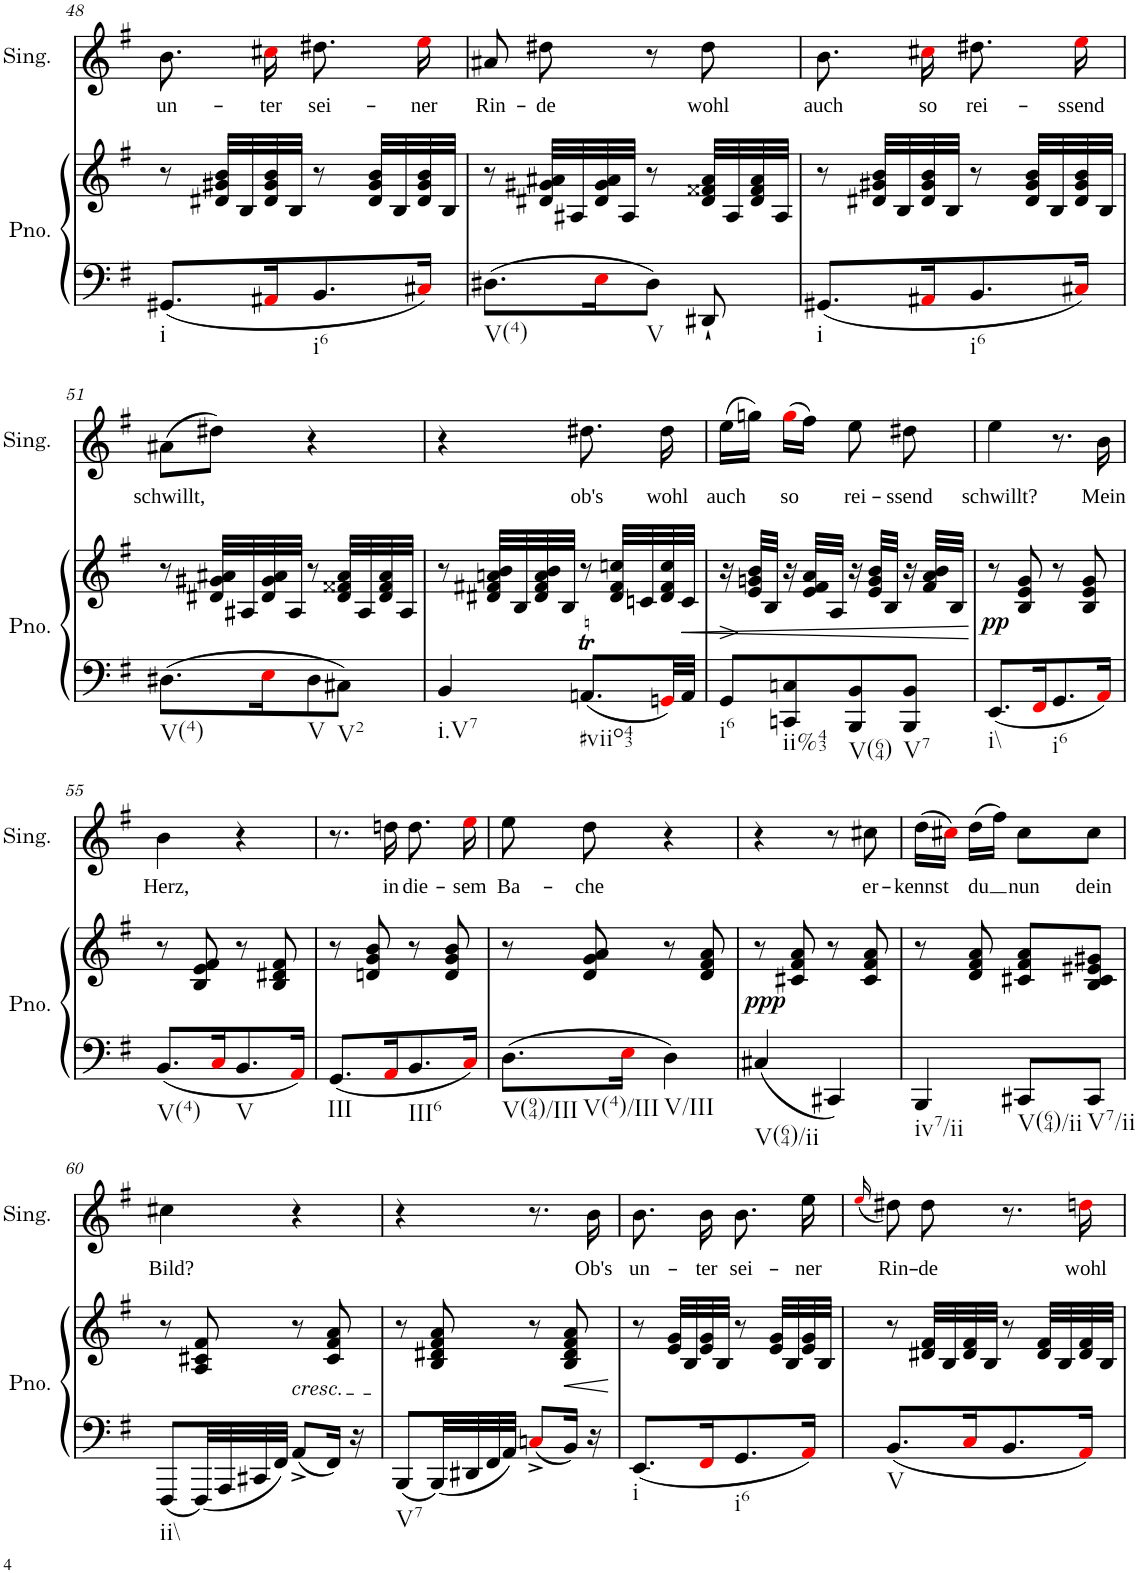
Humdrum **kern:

**kern	**kern	**dynam	**kern	**text
*part2	*part2	*part2	*part1	*part1
*staff3	*staff2	*staff2/3	*staff1	*staff1
*I"Pianoforte	*	*	*I"Singstimme	*
*I'Pno.	*	*	*I'Sing.	*
!!LO:PB:g=z
*clefF4	*clefG2	*	*clefG2	*
*k[f#]	*k[f#]	*	*k[f#]	*
*M2/4	*M2/4	*	*M2/4	*
=48	=48	=48	=48	=48
!LO:TX:b:t=i	!	!	!	!
!	!	!	!	!LO:LY:b
8.GG#X/L	8r	.	8.b\	un-
.	32d#X/ 32g#X/ 32b/LLL	.	.	.
.	32B/	.	.	.
!	!	!	!	!LO:LY:b
16AA#Xi/K	32d#/ 32g#/ 32b/	.	16cc#Xi\	-ter
.	32B/JJJ	.	.	.
!LO:TX:b:t=i6	!	!	!	!
!	!	!	!	!LO:LY:b
8.BB/	8r	.	8.dd#X\	sei-
.	32d#/ 32g#/ 32b/LLL	.	.	.
.	32B/	.	.	.
!	!	!	!	!LO:LY:b
16C#Xi/Jk	32d#/ 32g#/ 32b/	.	16eei\	-ner
.	32B/JJJ	.	.	.
=49	=49	=49	=49	=49
!LO:TX:b:t=V(4)	!	!	!	!
!	!	!	!	!LO:LY:b
8.D#X\L	8r	.	8a#X/	Rin-
!	!	!	!	!LO:LY:b
.	32d#X/ 32g#X/ 32a#X/LLL	.	8dd#X\	-de
.	32A#X/	.	.	.
16Ei\K	32d#/ 32g#/ 32a#/	.	.	.
.	32A#/JJJ	.	.	.
!LO:TX:b:t=V	!	!	!	!
8D#\J	8r	.	8r	.
!	!	!	!	!LO:LY:b
8DD#X`/	32d#/ 32f##X/ 32a#/LLL	.	8dd#\	wohl
.	32A#/	.	.	.
.	32d#/ 32f##/ 32a#/	.	.	.
.	32A#/JJJ	.	.	.
=50	=50	=50	=50	=50
!LO:TX:b:t=i	!	!	!	!
!	!	!	!	!LO:LY:b
8.GG#X/L	8r	.	8.b\	auch
.	32d#X/ 32g#X/ 32b/LLL	.	.	.
.	32B/	.	.	.
!	!	!	!	!LO:LY:b
16AA#Xi/K	32d#/ 32g#/ 32b/	.	16cc#Xi\	so
.	32B/JJJ	.	.	.
!LO:TX:b:t=i6	!	!	!	!
!	!	!	!	!LO:LY:b
8.BB/	8r	.	8.dd#X\	rei-
.	32d#/ 32g#/ 32b/LLL	.	.	.
.	32B/	.	.	.
!	!	!	!	!LO:LY:b
16C#Xi/Jk	32d#/ 32g#/ 32b/	.	16eei\	-ssend
.	32B/JJJ	.	.	.
!!LO:LB:g=z
=51	=51	=51	=51	=51
!LO:TX:b:t=V(4)	!	!	!	!
!	!	!	!	!LO:LY:b
8.D#X\L	8r	.	(8a#X\L	schwillt,
.	32d#X/ 32g#X/ 32a#X/LLL	.	8dd#X\J)	.
.	32A#X/	.	.	.
16Ei\K	32d#/ 32g#/ 32a#/	.	.	.
.	32A#/JJJ	.	.	.
!LO:TX:b:t=V	!	!	!	!
8D#\	8r	.	4r	.
!LO:TX:b:t=V2	!	!	!	!
8C#X\J	32d#/ 32f##X/ 32a#/LLL	.	.	.
.	32A#/	.	.	.
.	32d#/ 32f##/ 32a#/	.	.	.
.	32A#/JJJ	.	.	.
=52	=52	=52	=52	=52
!LO:TX:b:t=i.V7	!	!	!	!
4BB/	8r	.	4r	.
.	32d#X/ 32f#X/ 32an/ 32b/LLL	.	.	.
.	32B/	.	.	.
.	32d#/ 32f#/ 32a/ 32b/	.	.	.
.	32B/JJJ	.	.	.
!LO:TX:b:t=#viio43	!	!	!	!
!	!	!	!	!LO:LY:b
8.AAnT/L	8r	.	8.dd#X\	ob's
.	32d#/ 32f#/ 32ccn/LLL	.	.	.
.	32cn/	.	.	.
!	!	!	!	!LO:LY:b
32GGni/LL	32d#/ 32f#/ 32cc/	.	16dd#\	wohl
!	!	!LO:HP:b	!	!
32AA/JJJ	32c/JJJ	<	.	.
.	.	[	.	.
=53	=53	=53	=53	=53
!LO:TX:b:t=i6	!	!	!	!
!	!	!LO:HP:b	!	!LO:LY:b
8GG/L	16r	>	(16ee\LL	auch
.	32e/ 32gn/ 32b/LLL	]	16ggn\JJ)	.
.	32B/JJJ	.	.	.
!LO:TX:b:t=ii%43	!	!	!	!
!	!	!	!	!LO:LY:b
8CCn/ 8Cn/	16r	.	(16ggi\LL	so
.	32e/ 32f#/ 32a/LLL	.	16ff#\JJ)	.
.	32A/JJJ	.	.	.
!LO:TX:b:t=V(64)	!	!	!	!
!	!	!	!	!LO:LY:b
8BBB/ 8BB/	16r	.	8ee\	rei-
.	32e/ 32g/ 32b/LLL	.	.	.
.	32B/JJJ	.	.	.
!LO:TX:b:t=V7	!	!	!	!
!	!	!	!	!LO:LY:b
8BBB/ 8BB/J	16r	.	8dd#X\	-ssend
.	32f#/ 32a/ 32b/LLL	.	.	.
.	32B/JJJ	.	.	.
=54	=54	=54	=54	=54
!LO:TX:b:t=i\\	!	!	!	!
!	!	!LO:DY:b	!	!LO:LY:b
8.EE/L	8r	pp	4ee\	schwillt?
.	8B/ 8e/ 8g/	.	.	.
16FF#i/K	.	.	.	.
!LO:TX:b:t=i6	!	!	!	!
8.GG/	8r	.	8.r	.
.	8B/ 8e/ 8g/	.	.	.
!	!	!	!	!LO:LY:b
16AAi/Jk	.	.	16b\	Mein
!!LO:LB:g=z
=55	=55	=55	=55	=55
!LO:TX:b:t=V(4)	!	!	!	!
!	!	!	!	!LO:LY:b
8.BB/L	8r	.	4b\	Herz,
.	8B/ 8e/ 8f#/	.	.	.
16Ci/K	.	.	.	.
!LO:TX:b:t=V	!	!	!	!
8.BB/	8r	.	4r	.
.	8B/ 8d#X/ 8f#/	.	.	.
16AAi/Jk	.	.	.	.
=56	=56	=56	=56	=56
!LO:TX:b:t=III	!	!	!	!
8.GG/L	8r	.	8.r	.
.	8dn/ 8g/ 8b/	.	.	.
!	!	!	!	!LO:LY:b
16AAi/K	.	.	16ddn\	in
!LO:TX:b:t=III6	!	!	!	!
!	!	!	!	!LO:LY:b
8.BB/	8r	.	8.dd\	die-
.	8d/ 8g/ 8b/	.	.	.
!	!	!	!	!LO:LY:b
16Ci/Jk	.	.	16eei\	-sem
=57	=57	=57	=57	=57
!LO:TX:b:t=V(94)/III	!	!	!	!
!LO:TX:b:t=V(4)/III	!	!	!	!
!	!	!	!	!LO:LY:b
8.D\L	8r	.	8ee\	Ba-
!	!	!	!	!LO:LY:b
.	8d/ 8g/ 8a/	.	8dd\	-che
16Ei\Jk	.	.	.	.
!LO:TX:b:t=V/III	!	!	!	!
4D\	8r	.	4r	.
.	8d/ 8f#/ 8a/	.	.	.
=58	=58	=58	=58	=58
!LO:TX:b:t=V(64)/ii	!	!	!	!
!	!	!LO:DY:b	!	!
4C#X/	8r	ppp	4r	.
.	8c#X/ 8f#/ 8a/	.	.	.
4CC#X/	8r	.	8r	.
!	!	!	!	!LO:LY:b
.	8c#/ 8f#/ 8a/	.	8cc#X\	er-
=59	=59	=59	=59	=59
!LO:TX:b:t=iv7/ii	!	!	!	!
!	!	!	!	!LO:LY:b
4BBB/	8r	.	(16dd\LL	-kennst
.	.	.	16cc#Xi\JJ)	.
!	!	!	!	!LO:LY:b
.	8d/ 8f#/ 8a/	.	(16dd\LL	du
.	.	.	16ff#\JJ)	.
!LO:TX:b:t=V(64)/ii	!	!	!	!
!	!	!	!	!LO:LY:b
8CC#X/L	8c#X/ 8f#/ 8a/L	.	8cc#\L	nun
!LO:TX:b:t=V7/ii	!	!	!	!
!	!	!	!	!LO:LY:b
8CC#/J	8B/ 8c#/ 8e#X/ 8g#X/J	.	8cc#\J	dein
!!LO:LB:g=z
=60	=60	=60	=60	=60
!LO:TX:b:t=ii\\	!	!	!	!
!	!	!	!	!LO:LY:b
8FFF#/L	8r	.	4cc#X\	Bild?
32FFF#/LL	8A/ 8c#X/ 8f#/	.	.	.
32AAA/	.	.	.	.
32CC#X/	.	.	.	.
32FF#/JJJ	.	.	.	.
!	!LO:TX:b:i:t=cresc.	!	!	!
8AA^/L	8r	.	4r	.
16FF#/Jk	8c#/ 8f#/ 8a/	.	.	.
16r	.	.	.	.
=61	=61	=61	=61	=61
!LO:TX:b:t=V7	!	!	!	!
8BBB/L	8r	.	4r	.
32BBB/LL	8B/ 8d#X/ 8f#/ 8a/	.	.	.
32DD#X/	.	.	.	.
32FF#/	.	.	.	.
32AA/JJJ	.	.	.	.
8Cn^i/L	8r	.	8.r	.
!	!	!LO:HP:b	!	!
16BB/Jk	8B/ 8d#/ 8f#/ 8a/	<	.	.
!	!	!	!	!LO:LY:b
16r	.	.	16b\	Ob's
.	.	[	.	.
=62	=62	=62	=62	=62
!LO:TX:b:t=i	!	!	!	!
!	!	!	!	!LO:LY:b
8.EE/L	8r	.	8.b\	un-
.	32e/ 32g/LLL	.	.	.
.	32B/	.	.	.
!	!	!	!	!LO:LY:b
16FF#i/K	32e/ 32g/	.	16b\	-ter
.	32B/JJJ	.	.	.
!LO:TX:b:t=i6	!	!	!	!
!	!	!	!	!LO:LY:b
8.GG/	8r	.	8.b\	sei-
.	32e/ 32g/LLL	.	.	.
.	32B/	.	.	.
!	!	!	!	!LO:LY:b
16AAi/Jk	32e/ 32g/	.	16ee\	-ner
.	32B/JJJ	.	.	.
=63	=63	=63	=63	=63
.	.	.	(16qeei/	.
!LO:TX:b:t=V	!	!	!	!
!	!	!	!	!LO:LY:b
8.BB/L	8r	.	8dd#X\)	Rin-
!	!	!	!	!LO:LY:b
.	32d#X/ 32f#/LLL	.	8dd#\	-de
.	32B/	.	.	.
16Ci/K	32d#/ 32f#/	.	.	.
.	32B/JJJ	.	.	.
8.BB/	8r	.	8.r	.
.	32d#/ 32f#/LLL	.	.	.
.	32B/	.	.	.
!	!	!	!	!LO:LY:b
16AAi/Jk	32d#/ 32f#/	.	16ddni\	wohl
.	32B/JJJ	.	.	.
=	=	=	=	=
*-	*-	*-	*-	*-
